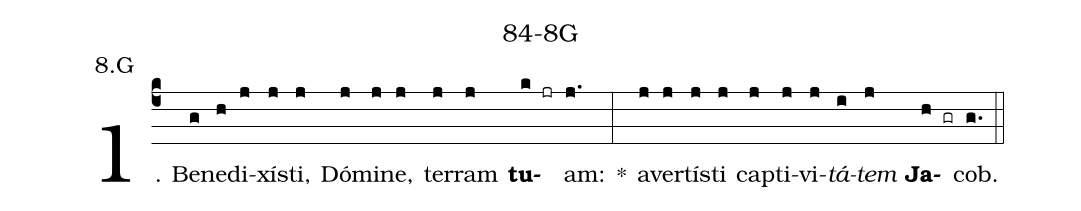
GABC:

name: 84-8G;
annotation: 8.G;
%%
(c4)1. Be(g)ne(h)di(j)xís(j)ti,(j) Dó(j)mi(j)ne,(j) ter(j)ram(j) <b>tu</b>(k jr)am:(j.) *(:) a(j)ver(j)tís(j)ti(j) cap(j)ti(j)vi(j)<i>tá</i>(i)<i>tem</i>(j) <b>Ja</b>(h gr)cob.(g.) (::)
